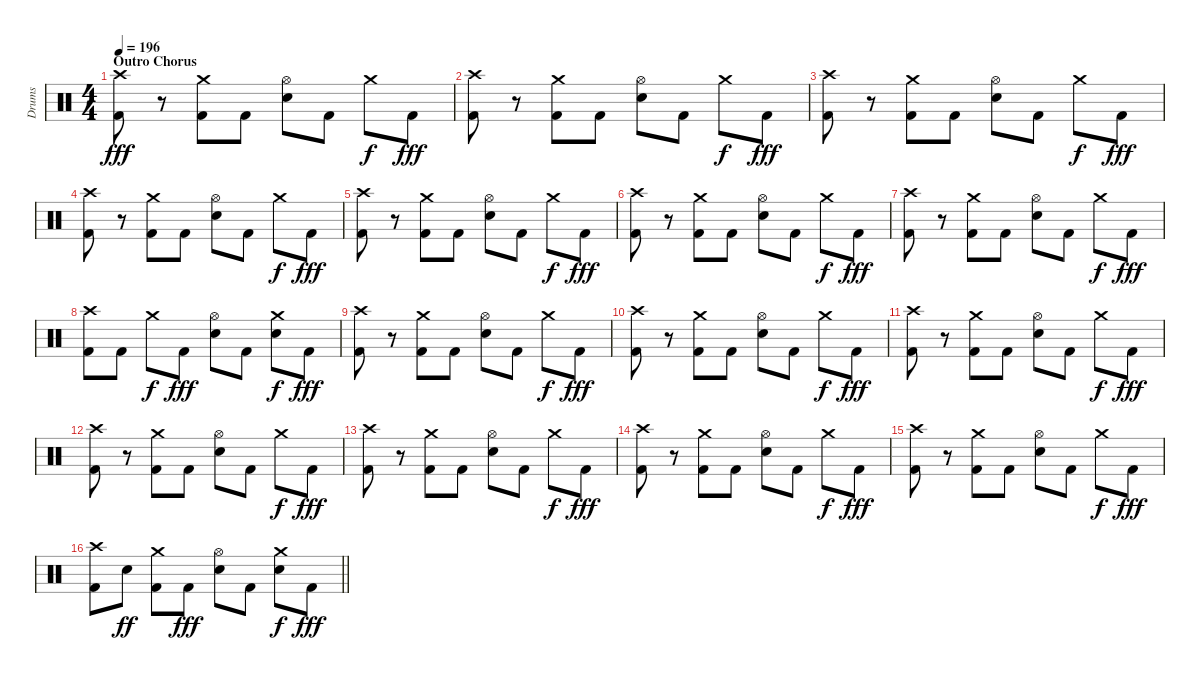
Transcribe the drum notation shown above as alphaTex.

\track ("Drums" "Drums") {instrument percussion}
\staff {score}
\articulation defaults
\ts (4 4)
\section ("" "Outro Chorus")
\tempo 196
\clef neutral
\ks c
("Crash high (hit)" "Kick (hit) 2").8{dy fff} r.8 ("Crash medium (hit)" "Kick (hit) 2").8 "Kick (hit) 2".8 ("Hi-Hat (open)" "Electric Snare (hit)").8 "Kick (hit) 2".8 "Crash medium (hit)".8{dy f} "Kick (hit) 2".8{dy fff} |
("Crash high (hit)" "Kick (hit) 2").8 r.8 ("Crash medium (hit)" "Kick (hit) 2").8 "Kick (hit) 2".8 ("Hi-Hat (open)" "Electric Snare (hit)").8 "Kick (hit) 2".8 "Crash medium (hit)".8{dy f} "Kick (hit) 2".8{dy fff} |
("Crash high (hit)" "Kick (hit) 2").8 r.8 ("Crash medium (hit)" "Kick (hit) 2").8 "Kick (hit) 2".8 ("Hi-Hat (open)" "Electric Snare (hit)").8 "Kick (hit) 2".8 "Crash medium (hit)".8{dy f} "Kick (hit) 2".8{dy fff} |
("Crash high (hit)" "Kick (hit) 2").8 r.8 ("Crash medium (hit)" "Kick (hit) 2").8 "Kick (hit) 2".8 ("Hi-Hat (open)" "Electric Snare (hit)").8 "Kick (hit) 2".8 "Crash medium (hit)".8{dy f} "Kick (hit) 2".8{dy fff} |
("Crash high (hit)" "Kick (hit) 2").8 r.8 ("Crash medium (hit)" "Kick (hit) 2").8 "Kick (hit) 2".8 ("Hi-Hat (open)" "Electric Snare (hit)").8 "Kick (hit) 2".8 "Crash medium (hit)".8{dy f} "Kick (hit) 2".8{dy fff} |
("Crash high (hit)" "Kick (hit) 2").8 r.8 ("Crash medium (hit)" "Kick (hit) 2").8 "Kick (hit) 2".8 ("Hi-Hat (open)" "Electric Snare (hit)").8 "Kick (hit) 2".8 "Crash medium (hit)".8{dy f} "Kick (hit) 2".8{dy fff} |
("Crash high (hit)" "Kick (hit) 2").8 r.8 ("Crash medium (hit)" "Kick (hit) 2").8 "Kick (hit) 2".8 ("Hi-Hat (open)" "Electric Snare (hit)").8 "Kick (hit) 2".8 "Crash medium (hit)".8{dy f} "Kick (hit) 2".8{dy fff} |
("Crash high (hit)" "Kick (hit) 2").8 "Kick (hit) 2".8 "Crash medium (hit)".8{dy f} "Kick (hit) 2".8{dy fff} ("Hi-Hat (open)" "Electric Snare (hit)").8 "Kick (hit) 2".8 ("Crash medium (hit)" "Electric Snare (hit)").8{dy f} "Kick (hit) 2".8{dy fff} |
("Crash high (hit)" "Kick (hit) 2").8 r.8 ("Crash medium (hit)" "Kick (hit) 2").8 "Kick (hit) 2".8 ("Hi-Hat (open)" "Electric Snare (hit)").8 "Kick (hit) 2".8 "Crash medium (hit)".8{dy f} "Kick (hit) 2".8{dy fff} |
("Crash high (hit)" "Kick (hit) 2").8 r.8 ("Crash medium (hit)" "Kick (hit) 2").8 "Kick (hit) 2".8 ("Hi-Hat (open)" "Electric Snare (hit)").8 "Kick (hit) 2".8 "Crash medium (hit)".8{dy f} "Kick (hit) 2".8{dy fff} |
("Crash high (hit)" "Kick (hit) 2").8 r.8 ("Crash medium (hit)" "Kick (hit) 2").8 "Kick (hit) 2".8 ("Hi-Hat (open)" "Electric Snare (hit)").8 "Kick (hit) 2".8 "Crash medium (hit)".8{dy f} "Kick (hit) 2".8{dy fff} |
("Crash high (hit)" "Kick (hit) 2").8 r.8 ("Crash medium (hit)" "Kick (hit) 2").8 "Kick (hit) 2".8 ("Hi-Hat (open)" "Electric Snare (hit)").8 "Kick (hit) 2".8 "Crash medium (hit)".8{dy f} "Kick (hit) 2".8{dy fff} |
("Crash high (hit)" "Kick (hit) 2").8 r.8 ("Crash medium (hit)" "Kick (hit) 2").8 "Kick (hit) 2".8 ("Hi-Hat (open)" "Electric Snare (hit)").8 "Kick (hit) 2".8 "Crash medium (hit)".8{dy f} "Kick (hit) 2".8{dy fff} |
("Crash high (hit)" "Kick (hit) 2").8 r.8 ("Crash medium (hit)" "Kick (hit) 2").8 "Kick (hit) 2".8 ("Hi-Hat (open)" "Electric Snare (hit)").8 "Kick (hit) 2".8 "Crash medium (hit)".8{dy f} "Kick (hit) 2".8{dy fff} |
("Crash high (hit)" "Kick (hit) 2").8 r.8 ("Crash medium (hit)" "Kick (hit) 2").8 "Kick (hit) 2".8 ("Hi-Hat (open)" "Electric Snare (hit)").8 "Kick (hit) 2".8 "Crash medium (hit)".8{dy f} "Kick (hit) 2".8{dy fff} |
\barLineRight lightlight
("Crash high (hit)" "Kick (hit) 2").8 "Electric Snare (hit)".8{dy ff} ("Crash medium (hit)" "Kick (hit) 2").8 "Kick (hit) 2".8{dy fff} ("Hi-Hat (open)" "Electric Snare (hit)").8 "Kick (hit) 2".8 ("Crash medium (hit)" "Electric Snare (hit)").8{dy f} "Kick (hit) 2".8{dy fff}
